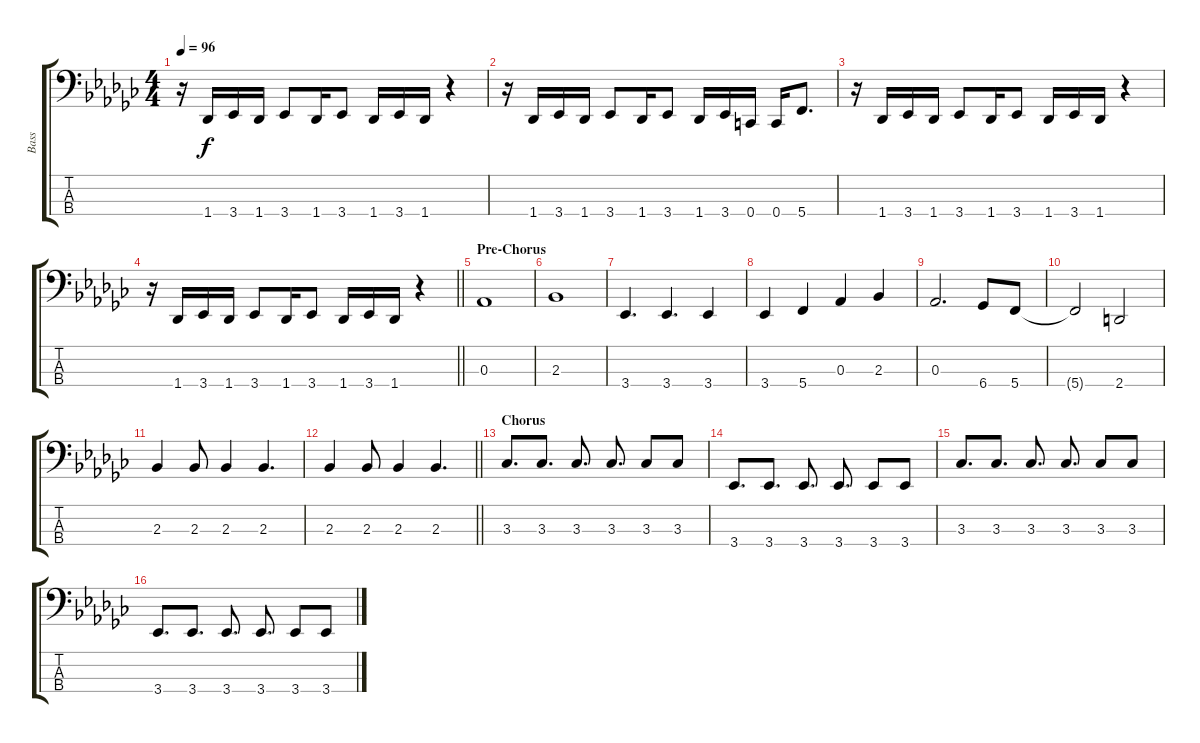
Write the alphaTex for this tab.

\track ("Bass" "Bass") {instrument slapbass1}
\staff {score tabs}
\tuning (Gb2 Db2 Ab1 C1) {hide}
\ts (4 4)
\tempo 96
\clef f4
\ks gb
r.16{dy f} 1.4.16 3.4.16 1.4.16 3.4.8 1.4.16 3.4.8 1.4.16 3.4.16 1.4.16 r.4 |
r.16 1.4.16 3.4.16 1.4.16 3.4.8 1.4.16 3.4.8 1.4.16 3.4.16 0.4.16 0.4.16 5.4.8{d} |
r.16 1.4.16 3.4.16 1.4.16 3.4.8 1.4.16 3.4.8 1.4.16 3.4.16 1.4.16 r.4 |
\barLineRight lightlight
r.16 1.4.16 3.4.16 1.4.16 3.4.8 1.4.16 3.4.8 1.4.16 3.4.16 1.4.16 r.4 |
\section ("" "Pre-Chorus")
0.3.1{instrument electricbasspick} |
2.3.1 |
3.4.4{d} 3.4.4{d} 3.4.4 |
3.4.4 5.4.4 0.3.4 2.3.4 |
0.3.2{d} 6.4.8 5.4.8 |
5.4{t}.2 2.4.2 |
2.3.4 2.3.8 2.3.4 2.3.4{d} |
\barLineRight lightlight
2.3.4 2.3.8 2.3.4 2.3.4{d} |
\section ("" "Chorus")
3.3.8{d} 3.3.8{d} 3.3.8{d} 3.3.8{d} 3.3.8 3.3.8 |
3.4.8{d} 3.4.8{d} 3.4.8{d} 3.4.8{d} 3.4.8 3.4.8 |
3.3.8{d} 3.3.8{d} 3.3.8{d} 3.3.8{d} 3.3.8 3.3.8 |
3.4.8{d} 3.4.8{d} 3.4.8{d} 3.4.8{d} 3.4.8 3.4.8
